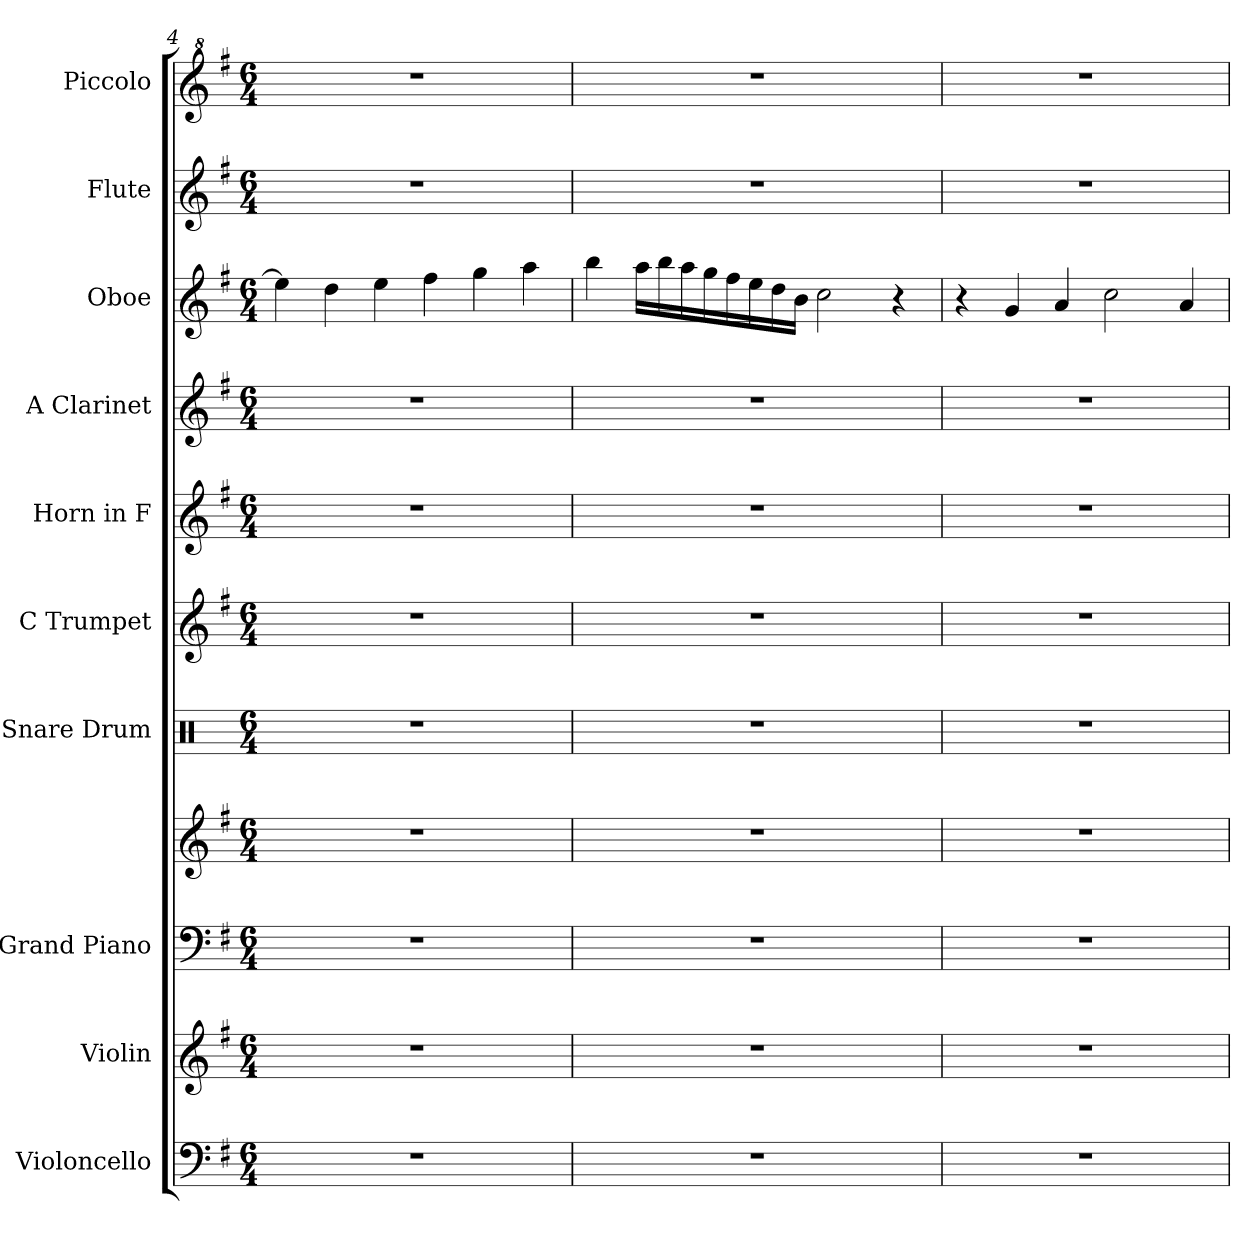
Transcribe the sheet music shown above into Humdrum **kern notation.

**kern	**kern	**kern	**kern	**kern	**kern	**kern	**kern	**kern	**kern	**kern
*part10	*part9	*part8	*part8	*part7	*part6	*part5	*part4	*part3	*part2	*part1
*staff11	*staff10	*staff9	*staff8	*staff7	*staff6	*staff5	*staff4	*staff3	*staff2	*staff1
*I"Violoncello	*I"Violin	*I"Grand Piano	*	*I"Snare Drum	*I"C Trumpet	*I"Horn in F	*I"A Clarinet	*I"Oboe	*I"Flute	*I"Piccolo
*I'Vc.	*I'Vln.	*I'Pno.	*	*I'Sn. Dr.	*I'C Tpt.	*	*I'A Cl.	*I'Ob.	*I'Fl.	*I'Picc.
*clefF4	*clefG2	*clefF4	*clefG2	*clefX	*clefG2	*clefG2	*clefG2	*clefG2	*clefG2	*clefG^2
*	*	*	*	*	*	*ITrd4c7	*ITrd2c3	*	*	*
*k[f#]	*k[f#]	*k[f#]	*k[f#]	*k[]	*k[f#]	*k[]	*k[f#c#g#d#]	*k[f#]	*k[f#]	*k[f#]
*M6/4	*M6/4	*M6/4	*M6/4	*M6/4	*M6/4	*M6/4	*M6/4	*M6/4	*M6/4	*M6/4
=4	=4	=4	=4	=4	=4	=4	=4	=4	=4	=4
1.r	1.r	1.r	1.r	1.r	1.r	1.r	1.r	4ee\]	1.r	1.r
.	.	.	.	.	.	.	.	4dd\	.	.
.	.	.	.	.	.	.	.	4ee\	.	.
.	.	.	.	.	.	.	.	4ff#\	.	.
.	.	.	.	.	.	.	.	4gg\	.	.
.	.	.	.	.	.	.	.	4aa\	.	.
!!LO:PB:g=z
=5	=5	=5	=5	=5	=5	=5	=5	=5	=5	=5
1.r	1.r	1.r	1.r	1.r	1.r	1.r	1.r	4bb\	1.r	1.r
.	.	.	.	.	.	.	.	16aa\LL	.	.
.	.	.	.	.	.	.	.	16bb\	.	.
.	.	.	.	.	.	.	.	16aa\	.	.
.	.	.	.	.	.	.	.	16gg\	.	.
.	.	.	.	.	.	.	.	16ff#\	.	.
.	.	.	.	.	.	.	.	16ee\	.	.
.	.	.	.	.	.	.	.	16dd\	.	.
.	.	.	.	.	.	.	.	16b\JJ	.	.
.	.	.	.	.	.	.	.	2cc\	.	.
.	.	.	.	.	.	.	.	4r	.	.
=6	=6	=6	=6	=6	=6	=6	=6	=6	=6	=6
1.r	1.r	1.r	1.r	1.r	1.r	1.r	1.r	4r	1.r	1.r
.	.	.	.	.	.	.	.	4g/	.	.
.	.	.	.	.	.	.	.	4a/	.	.
.	.	.	.	.	.	.	.	2cc\	.	.
.	.	.	.	.	.	.	.	4a/	.	.
=	=	=	=	=	=	=	=	=	=	=
*-	*-	*-	*-	*-	*-	*-	*-	*-	*-	*-
